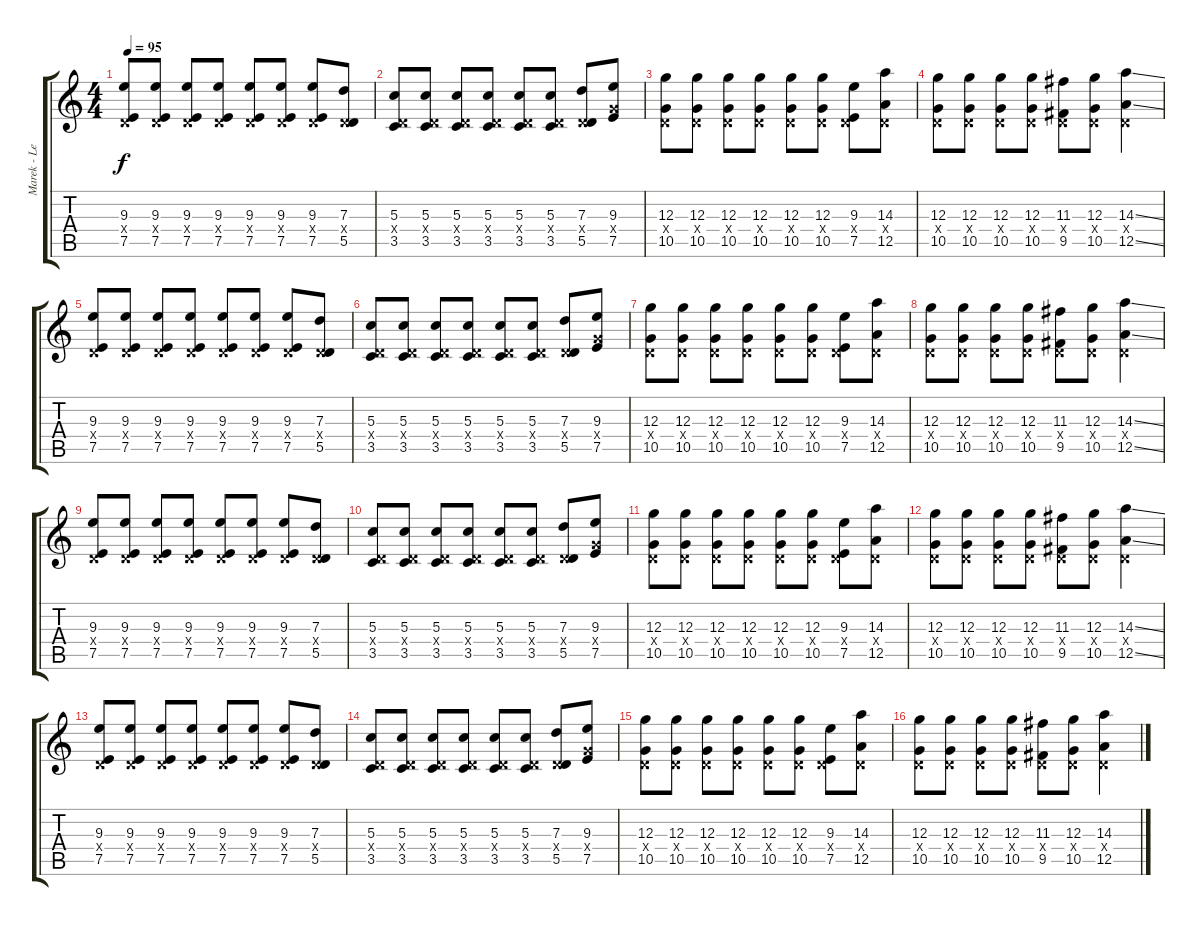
\track ("Marek - Lead Guitar" "Marek - Le") {instrument overdrivenguitar}
\staff {score tabs}
\tuning (E4 B3 G3 D3 A2 E2) {hide}
\ts (4 4)
\tempo 95
\clef g2
\ks c
(9.3 0.4{x} 7.5).8{dy f volume 16} (9.3 0.4{x} 7.5).8 (9.3 0.4{x} 7.5).8 (9.3 0.4{x} 7.5).8 (9.3 0.4{x} 7.5).8 (9.3 0.4{x} 7.5).8 (9.3 0.4{x} 7.5).8 (7.3 0.4{x} 5.5).8 |
(5.3 0.4{x} 3.5).8 (5.3 0.4{x} 3.5).8 (5.3 0.4{x} 3.5).8 (5.3 0.4{x} 3.5).8 (5.3 0.4{x} 3.5).8 (5.3 0.4{x} 3.5).8 (7.3 0.4{x} 5.5).8 (9.3 5.4{x} 7.5).8 |
(12.3 0.4{x} 10.5).8 (12.3 0.4{x} 10.5).8 (12.3 0.4{x} 10.5).8 (12.3 0.4{x} 10.5).8 (12.3 0.4{x} 10.5).8 (12.3 0.4{x} 10.5).8 (9.3 0.4{x} 7.5).8 (14.3 0.4{x} 12.5).8 |
(12.3 0.4{x} 10.5).8 (12.3 0.4{x} 10.5).8 (12.3 0.4{x} 10.5).8 (12.3 0.4{x} 10.5).8 (11.3 0.4{x} 9.5).8 (12.3 0.4{x} 10.5).8 (14.3{ss} 0.4{x} 12.5{ss}).4 |
(9.3 0.4{x} 7.5).8 (9.3 0.4{x} 7.5).8 (9.3 0.4{x} 7.5).8 (9.3 0.4{x} 7.5).8 (9.3 0.4{x} 7.5).8 (9.3 0.4{x} 7.5).8 (9.3 0.4{x} 7.5).8 (7.3 0.4{x} 5.5).8 |
(5.3 0.4{x} 3.5).8 (5.3 0.4{x} 3.5).8 (5.3 0.4{x} 3.5).8 (5.3 0.4{x} 3.5).8 (5.3 0.4{x} 3.5).8 (5.3 0.4{x} 3.5).8 (7.3 0.4{x} 5.5).8 (9.3 5.4{x} 7.5).8 |
(12.3 0.4{x} 10.5).8 (12.3 0.4{x} 10.5).8 (12.3 0.4{x} 10.5).8 (12.3 0.4{x} 10.5).8 (12.3 0.4{x} 10.5).8 (12.3 0.4{x} 10.5).8 (9.3 0.4{x} 7.5).8 (14.3 0.4{x} 12.5).8 |
(12.3 0.4{x} 10.5).8 (12.3 0.4{x} 10.5).8 (12.3 0.4{x} 10.5).8 (12.3 0.4{x} 10.5).8 (11.3 0.4{x} 9.5).8 (12.3 0.4{x} 10.5).8 (14.3{ss} 0.4{x} 12.5{ss}).4 |
(9.3 0.4{x} 7.5).8 (9.3 0.4{x} 7.5).8 (9.3 0.4{x} 7.5).8 (9.3 0.4{x} 7.5).8 (9.3 0.4{x} 7.5).8 (9.3 0.4{x} 7.5).8 (9.3 0.4{x} 7.5).8 (7.3 0.4{x} 5.5).8 |
(5.3 0.4{x} 3.5).8 (5.3 0.4{x} 3.5).8 (5.3 0.4{x} 3.5).8 (5.3 0.4{x} 3.5).8 (5.3 0.4{x} 3.5).8 (5.3 0.4{x} 3.5).8 (7.3 0.4{x} 5.5).8 (9.3 5.4{x} 7.5).8 |
(12.3 0.4{x} 10.5).8 (12.3 0.4{x} 10.5).8 (12.3 0.4{x} 10.5).8 (12.3 0.4{x} 10.5).8 (12.3 0.4{x} 10.5).8 (12.3 0.4{x} 10.5).8 (9.3 0.4{x} 7.5).8 (14.3 0.4{x} 12.5).8 |
(12.3 0.4{x} 10.5).8 (12.3 0.4{x} 10.5).8 (12.3 0.4{x} 10.5).8 (12.3 0.4{x} 10.5).8 (11.3 0.4{x} 9.5).8 (12.3 0.4{x} 10.5).8 (14.3{ss} 0.4{x} 12.5{ss}).4 |
(9.3 0.4{x} 7.5).8 (9.3 0.4{x} 7.5).8 (9.3 0.4{x} 7.5).8 (9.3 0.4{x} 7.5).8 (9.3 0.4{x} 7.5).8 (9.3 0.4{x} 7.5).8 (9.3 0.4{x} 7.5).8 (7.3 0.4{x} 5.5).8 |
(5.3 0.4{x} 3.5).8 (5.3 0.4{x} 3.5).8 (5.3 0.4{x} 3.5).8 (5.3 0.4{x} 3.5).8 (5.3 0.4{x} 3.5).8 (5.3 0.4{x} 3.5).8 (7.3 0.4{x} 5.5).8 (9.3 5.4{x} 7.5).8 |
(12.3 0.4{x} 10.5).8 (12.3 0.4{x} 10.5).8 (12.3 0.4{x} 10.5).8 (12.3 0.4{x} 10.5).8 (12.3 0.4{x} 10.5).8 (12.3 0.4{x} 10.5).8 (9.3 0.4{x} 7.5).8 (14.3 0.4{x} 12.5).8 |
(12.3 0.4{x} 10.5).8 (12.3 0.4{x} 10.5).8 (12.3 0.4{x} 10.5).8 (12.3 0.4{x} 10.5).8 (11.3 0.4{x} 9.5).8 (12.3 0.4{x} 10.5).8 (14.3{ss} 0.4{x} 12.5{ss}).4
